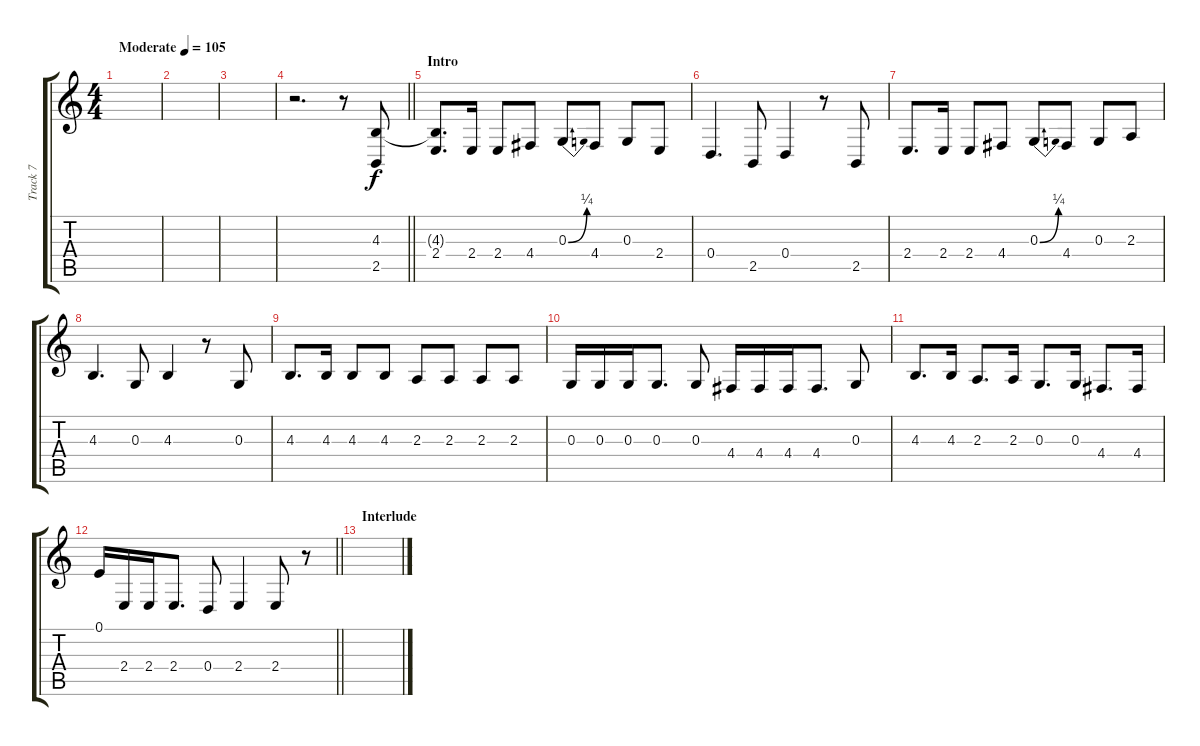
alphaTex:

\track ("Track 7" "Track 7") {instrument tenorsax}
\staff {score tabs}
\tuning (E4 B3 G3 D3 A2 D2) {hide}
\ts (4 4)
\tempo (105 "Moderate")
\clef g2
\ks c
|
|
|
\barLineRight lightlight
r.2{d} r.8 (4.3 2.5).8 |
\section ("" "Intro")
(4.3{t} 2.4).8{d} 2.4.16 2.4.8 4.4.8 0.3{be (bend 0 0 60 1)}.8 4.4.8 0.3.8 2.4.8 |
0.4.4{d} 2.5.8 0.4.4 r.8 2.5.8 |
2.4.8{d} 2.4.16 2.4.8 4.4.8 0.3{be (bend 0 0 60 1)}.8 4.4.8 0.3.8 2.3.8 |
4.3.4{d} 0.3.8 4.3.4 r.8 0.3.8 |
4.3.8{d} 4.3.16 4.3.8 4.3.8 2.3.8 2.3.8 2.3.8 2.3.8 |
0.3.16 0.3.16 0.3.16 0.3.8{d} 0.3.8 4.4.16 4.4.16 4.4.16 4.4.8{d} 0.3.8 |
4.3.8{d} 4.3.16 2.3.8{d} 2.3.16 0.3.8{d} 0.3.16 4.4.8{d} 4.4.16 |
\barLineRight lightlight
0.1.16 2.4.16 2.4.16 2.4.8{d} 0.4.8 2.4.4 2.4.8 r.8 |
\section ("" "Interlude")
